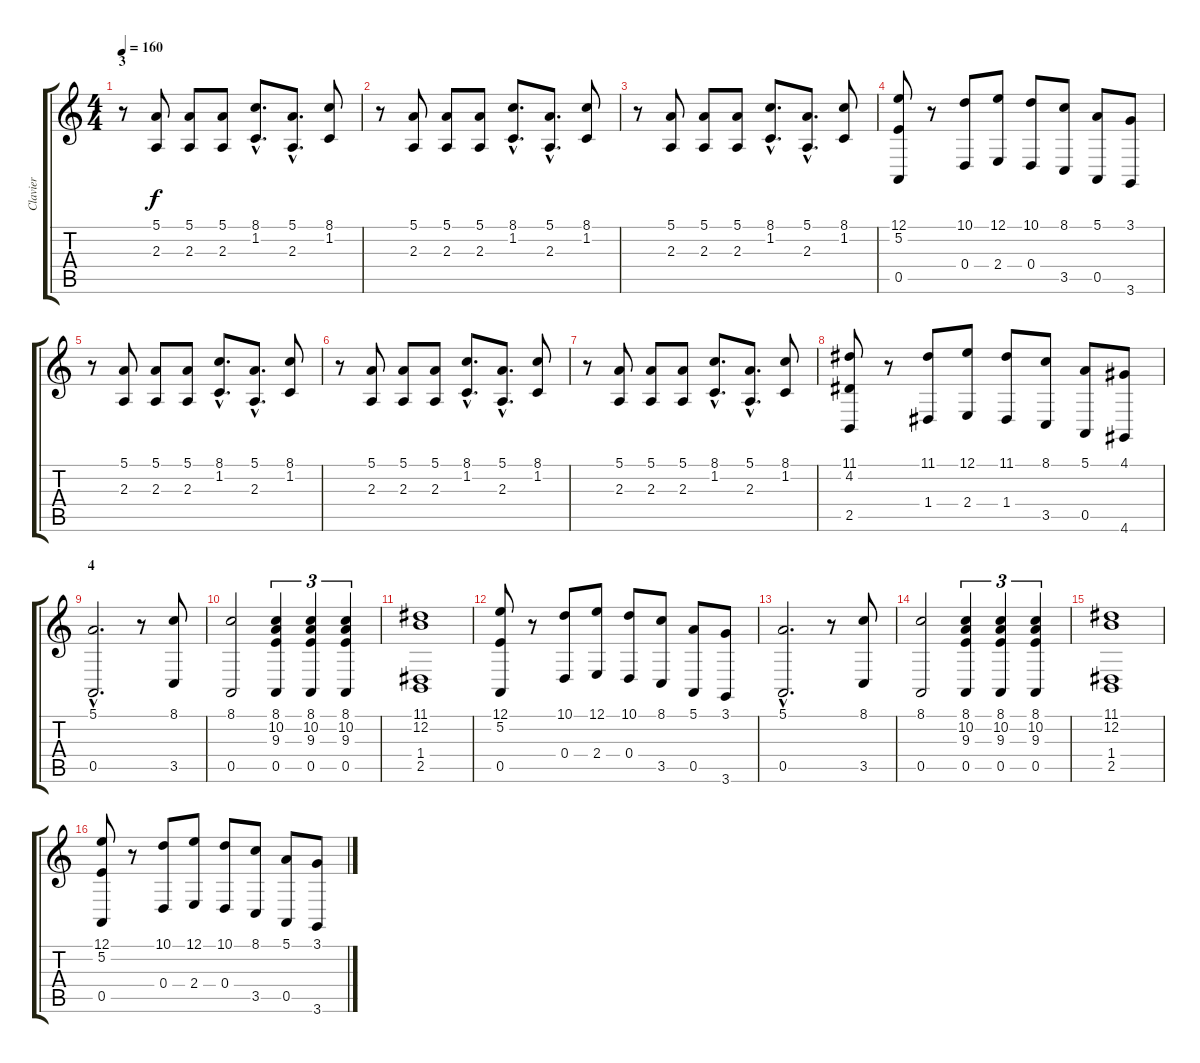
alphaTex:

\track ("Clavier" "Clavier") {instrument acousticgrandpiano}
\staff {score tabs}
\tuning (E4 B3 G3 D3 A2 E2) {hide}
\ts (4 4)
\section ("" "3")
\tempo 160
\clef g2
\ks c
r.8{dy f} (5.1 2.3).8 (5.1 2.3).8 (5.1 2.3).8 (8.1{hac} 1.2{hac}).8{d} (5.1{hac} 2.3{hac}).8{d} (8.1 1.2).8 |
r.8 (5.1 2.3).8 (5.1 2.3).8 (5.1 2.3).8 (8.1{hac} 1.2{hac}).8{d} (5.1{hac} 2.3{hac}).8{d} (8.1 1.2).8 |
r.8 (5.1 2.3).8 (5.1 2.3).8 (5.1 2.3).8 (8.1{hac} 1.2{hac}).8{d} (5.1{hac} 2.3{hac}).8{d} (8.1 1.2).8 |
(12.1 5.2 0.5).8 r.8 (10.1 0.4).8 (12.1 2.4).8 (10.1 0.4).8 (8.1 3.5).8 (5.1 0.5).8 (3.1 3.6).8 |
r.8 (5.1 2.3).8 (5.1 2.3).8 (5.1 2.3).8 (8.1{hac} 1.2{hac}).8{d} (5.1{hac} 2.3{hac}).8{d} (8.1 1.2).8 |
r.8 (5.1 2.3).8 (5.1 2.3).8 (5.1 2.3).8 (8.1{hac} 1.2{hac}).8{d} (5.1{hac} 2.3{hac}).8{d} (8.1 1.2).8 |
r.8 (5.1 2.3).8 (5.1 2.3).8 (5.1 2.3).8 (8.1{hac} 1.2{hac}).8{d} (5.1{hac} 2.3{hac}).8{d} (8.1 1.2).8 |
(11.1 4.2 2.5).8 r.8 (11.1 1.4).8 (12.1 2.4).8 (11.1 1.4).8 (8.1 3.5).8 (5.1 0.5).8 (4.1 4.6).8 |
\section ("" "4")
(5.1{hac} 0.5{hac}).2{d} r.8 (8.1 3.5).8 |
(8.1 0.5).2 (8.1 10.2 9.3 0.5).4{tu (3 2)} (8.1 10.2 9.3 0.5).4{tu (3 2)} (8.1 10.2 9.3 0.5).4{tu (3 2)} |
(11.1 12.2 1.4 2.5).1 |
(12.1 5.2 0.5).8 r.8 (10.1 0.4).8 (12.1 2.4).8 (10.1 0.4).8 (8.1 3.5).8 (5.1 0.5).8 (3.1 3.6).8 |
(5.1{hac} 0.5{hac}).2{d} r.8 (8.1 3.5).8 |
(8.1 0.5).2 (8.1 10.2 9.3 0.5).4{tu (3 2)} (8.1 10.2 9.3 0.5).4{tu (3 2)} (8.1 10.2 9.3 0.5).4{tu (3 2)} |
(11.1 12.2 1.4 2.5).1 |
(12.1 5.2 0.5).8 r.8 (10.1 0.4).8 (12.1 2.4).8 (10.1 0.4).8 (8.1 3.5).8 (5.1 0.5).8 (3.1 3.6).8
